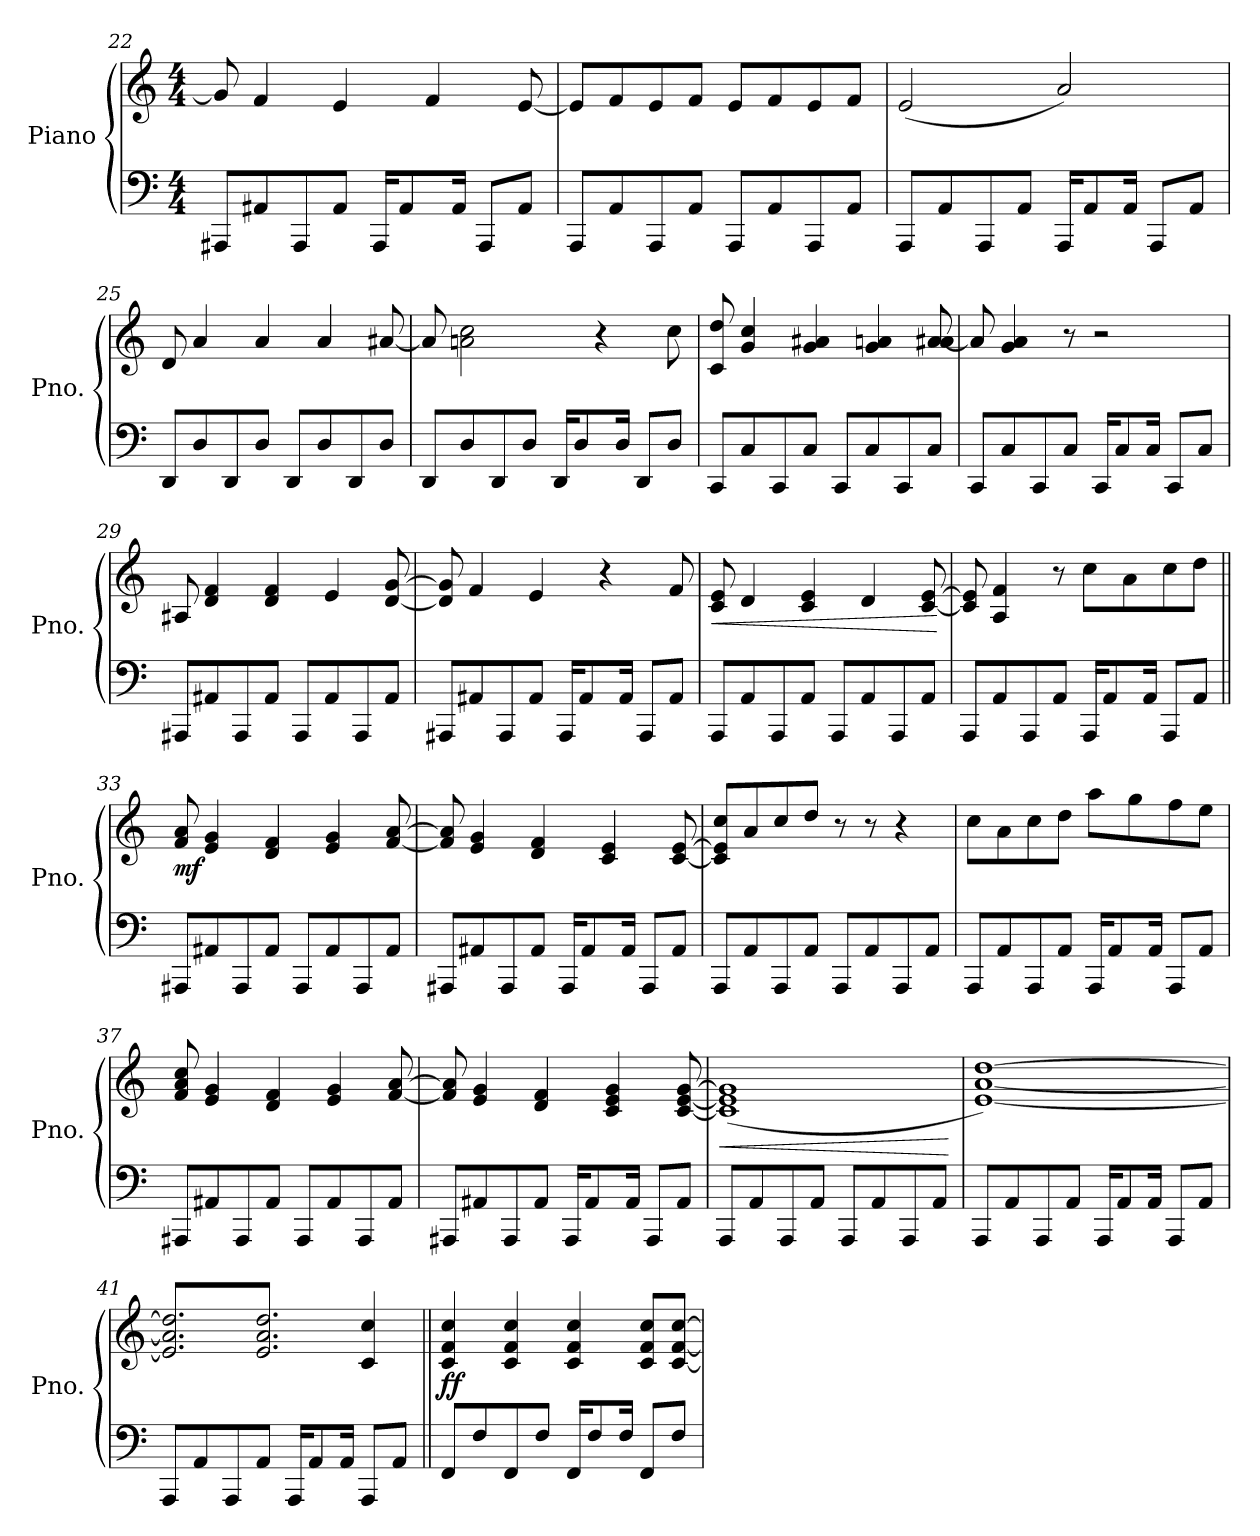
**kern	**kern	**dynam
*part1	*part1	*part1
*staff2	*staff1	*staff1/2
*I"Piano	*	*
*I'Pno.	*	*
!!LO:PB:g=z
*clefF4	*clefG2	*
*k[]	*k[]	*
*M4/4	*M4/4	*
=22	=22	=22
8AAA#X/L	8g/]	.
8AA#X/	4f/	.
8AAA#/	.	.
8AA#/J	4e/	.
16AAA#/KL	.	.
8AA#/	.	.
.	4f/	.
16AA#/Jk	.	.
8AAA#/L	.	.
8AA#/J	[8e/	.
=23	=23	=23
8AAA/L	8e/L]	.
8AA/	8f/	.
8AAA/	8e/	.
8AA/J	8f/J	.
8AAA/L	8e/L	.
8AA/	8f/	.
8AAA/	8e/	.
8AA/J	8f/J	.
=24	=24	=24
8AAA/L	(2e/	.
8AA/	.	.
8AAA/	.	.
8AA/J	.	.
16AAA/KL	2a/)	.
8AA/	.	.
16AA/Jk	.	.
8AAA/L	.	.
8AA/J	.	.
=25	=25	=25
8DD/L	8d/	.
8D/	4a/	.
8DD/	.	.
8D/J	4a/	.
8DD/L	.	.
8D/	4a/	.
8DD/	.	.
8D/J	[8a#X/	.
!!LO:LB:g=z
=26	=26	=26
8DD/L	8a#/]	.
8D/	2an\ 2cc\	.
8DD/	.	.
8D/J	.	.
16DD/KL	.	.
8D/	.	.
.	4r	.
16D/Jk	.	.
8DD/L	.	.
8D/J	8cc\	.
=27	=27	=27
8CC/L	8c/ 8dd/	.
8C/	4g/ 4cc/	.
8CC/	.	.
8C/J	4g/ 4a#X/	.
8CC/L	.	.
8C/	4g/ 4an/	.
8CC/	.	.
8C/J	[8a/ 8a#X/	.
=28	=28	=28
8CC/L	8a/]	.
8C/	4g/ 4a/	.
8CC/	.	.
8C/J	8r	.
16CC/KL	2r	.
8C/	.	.
16C/Jk	.	.
8CC/L	.	.
8C/J	.	.
=29	=29	=29
8AAA#X/L	8A#X/	.
8AA#X/	4d/ 4f/	.
8AAA#/	.	.
8AA#/J	4d/ 4f/	.
8AAA#/L	.	.
8AA#/	4e/	.
8AAA#/	.	.
8AA#/J	[8d/ [8g/	.
!!LO:LB:g=z
=30	=30	=30
8AAA#X/L	8d/] 8g/]	.
8AA#X/	4f/	.
8AAA#/	.	.
8AA#/J	4e/	.
16AAA#/KL	.	.
8AA#/	.	.
.	4r	.
16AA#/Jk	.	.
8AAA#/L	.	.
8AA#/J	8f/	.
=31	=31	=31
!	!	!LO:HP:b
8AAA/L	8c/ 8e/	<
8AA/	4d/	.
8AAA/	.	.
8AA/J	4c/ 4e/	.
8AAA/L	.	.
8AA/	4d/	.
8AAA/	.	.
8AA/J	[8c/ [8e/	.
.	.	[
=32	=32	=32
8AAA/L	8c/] 8e/]	.
8AA/	4A/ 4f/	.
8AAA/	.	.
8AA/J	8r	.
16AAA/KL	8cc\L	.
8AA/	.	.
.	8a\	.
16AA/Jk	.	.
8AAA/L	8cc\	.
8AA/J	8dd\J	.
=33||	=33||	=33||
!	!	!LO:DY:b
8AAA#X/L	8f/ 8a/	mf
8AA#X/	4e/ 4g/	.
8AAA#/	.	.
8AA#/J	4d/ 4f/	.
8AAA#/L	.	.
8AA#/	4e/ 4g/	.
8AAA#/	.	.
8AA#/J	[8f/ [8a/	.
!!LO:LB:g=z
=34	=34	=34
8AAA#X/L	8f/] 8a/]	.
8AA#X/	4e/ 4g/	.
8AAA#/	.	.
8AA#/J	4d/ 4f/	.
16AAA#/KL	.	.
8AA#/	.	.
.	4c/ 4e/	.
16AA#/Jk	.	.
8AAA#/L	.	.
8AA#/J	[8c/ [8e/	.
=35	=35	=35
8AAA/L	8c/] 8e/] 8cc/L	.
8AA/	8a/	.
8AAA/	8cc/	.
8AA/J	8dd/J	.
8AAA/L	8r	.
8AA/	8r	.
8AAA/	4r	.
8AA/J	.	.
=36	=36	=36
8AAA/L	8cc\L	.
8AA/	8a\	.
8AAA/	8cc\	.
8AA/J	8dd\J	.
16AAA/KL	8aa\L	.
8AA/	.	.
.	8gg\	.
16AA/Jk	.	.
8AAA/L	8ff\	.
8AA/J	8ee\J	.
=37	=37	=37
8AAA#X/L	8f/ 8a/ 8cc/	.
8AA#X/	4e/ 4g/	.
8AAA#/	.	.
8AA#/J	4d/ 4f/	.
8AAA#/L	.	.
8AA#/	4e/ 4g/	.
8AAA#/	.	.
8AA#/J	[8f/ [8a/	.
!!LO:LB:g=z
=38	=38	=38
8AAA#X/L	8f/] 8a/]	.
8AA#X/	4e/ 4g/	.
8AAA#/	.	.
8AA#/J	4d/ 4f/	.
16AAA#/KL	.	.
8AA#/	.	.
.	4c/ 4e/ 4g/	.
16AA#/Jk	.	.
8AAA#/L	.	.
8AA#/J	[8c/ [8e/ [8g/	.
=39	=39	=39
!	!	!LO:HP:b
8AAA/L	(1c] 1e] 1g]	<
8AA/	.	.
8AAA/	.	.
8AA/J	.	.
8AAA/L	.	.
8AA/	.	.
8AAA/	.	.
8AA/J	.	.
.	.	[
=40	=40	=40
8AAA/L	[1e [1a [1dd)	.
8AA/	.	.
8AAA/	.	.
8AA/J	.	.
16AAA/KL	.	.
8AA/	.	.
16AA/Jk	.	.
8AAA/L	.	.
8AA/J	.	.
=41	=41	=41
*	*tremolo	*
8AAA/L	8e/] 8a/] 8dd/]L	.
8AA/	8e/ 8a/ 8dd/	.
8AAA/	8e/ 8a/ 8dd/	.
8AA/J	8e/ 8a/ 8dd/	.
16AAA/KL	8e/ 8a/ 8dd/	.
8AA/	.	.
.	8e/ 8a/ 8dd/J	.
*	*Xtremolo	*
16AA/Jk	.	.
8AAA/L	4c/ 4cc/	.
8AA/J	.	.
!!LO:LB:g=z
=42||	=42||	=42||
!	!	!LO:DY:b
8FF/L	4c/ 4f/ 4cc/	ff
8F/	.	.
8FF/	4c/ 4f/ 4cc/	.
8F/J	.	.
16FF/KL	4c/ 4f/ 4cc/	.
8F/	.	.
16F/Jk	.	.
8FF/L	8c/ 8f/ 8cc/L	.
8F/J	[8c/ [8f/ [8cc/J	.
=	=	=
*-	*-	*-
